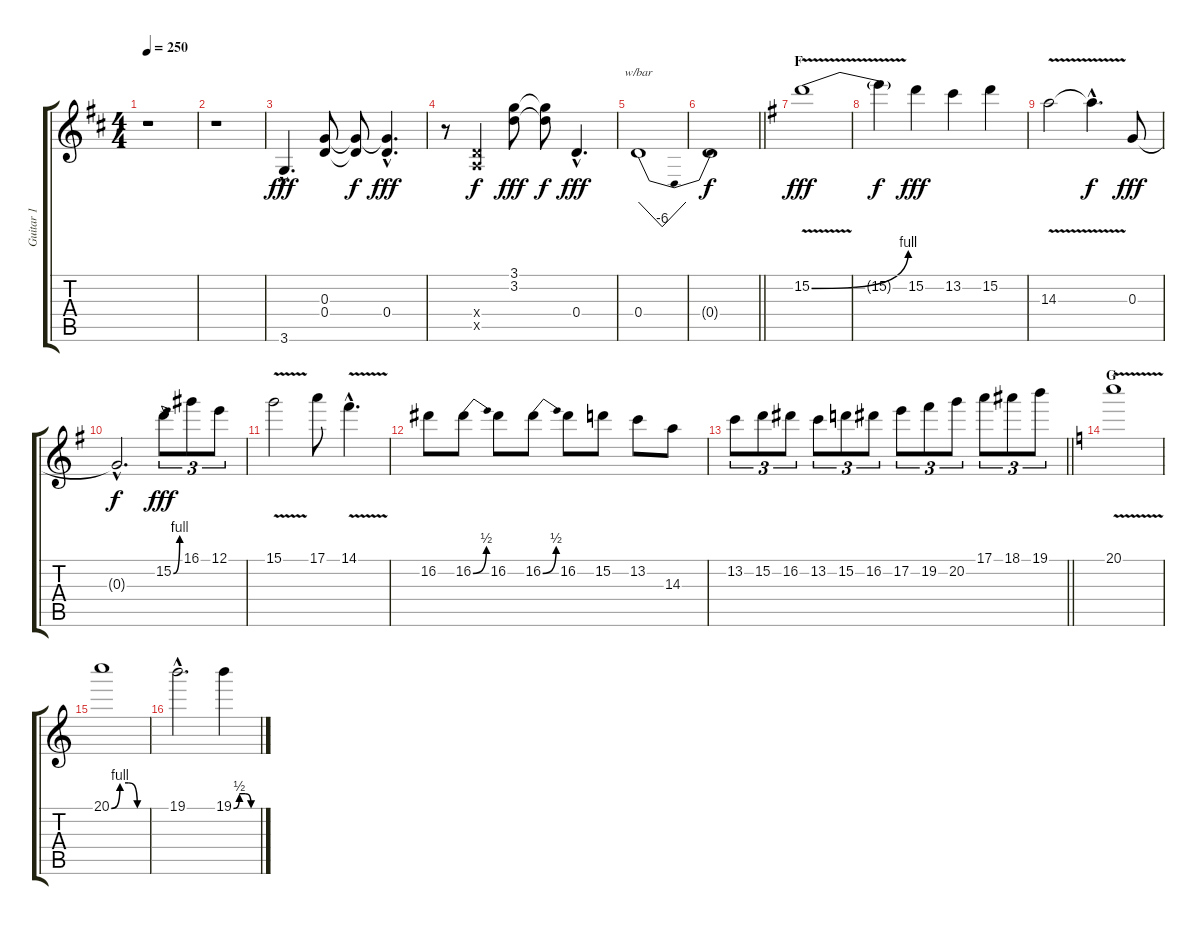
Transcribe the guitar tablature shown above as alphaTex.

\track ("Guitar 1" "Guitar 1") {instrument distortionguitar}
\staff {score tabs}
\tuning (E4 B3 G3 D3 A2 E2) {hide}
\ts (4 4)
\tempo 250
\clef g2
\ks d
r.1{dy f} |
r.1 |
3.6{hac}.4{d dy fff} (0.3 0.4).8 (0.3{t} 0.4{t}).8{dy f} (0.3{hac t} 0.4{hac}).4{d dy fff} |
r.8 (0.4{x} 0.5{x}).4{dy f} (3.1 3.2).8{dy fff} (3.1{t} 3.2{t}).8{dy f} 0.4{hac}.4{d dy fff} |
0.4.1{tbe (dip default 0 0 5 -24 60 0)} |
\barLineRight lightlight
0.4{t}.1{dy f} |
\section ("" "F")
\ks g
15.2{be (bend 0 0 60 4) v}.1{dy fff} |
15.2{t}.4{dy f} 15.2.4{dy fff} 13.2.4 15.2.4 |
14.3{v}.2 14.3{hac t}.4{d dy f} 0.3.8{dy fff} |
0.3{hac t}.2{d dy f} 15.2{be (bend 0 0 60 4)}.8{tu (3 2) dy fff} 16.1.8{tu (3 2)} 12.1.8{tu (3 2)} |
15.1{v}.2 17.1.8 14.1{v hac}.4{d} |
16.2.8 16.2{be (bend 0 0 60 2)}.8 16.2.8 16.2{be (bend 0 0 60 2)}.8 16.2.8 15.2.8 13.2.8 14.3.8 |
\barLineRight lightlight
13.2.8{tu (3 2)} 15.2.8{tu (3 2)} 16.2.8{tu (3 2)} 13.2.8{tu (3 2)} 15.2.8{tu (3 2)} 16.2.8{tu (3 2)} 17.2.8{tu (3 2)} 19.2.8{tu (3 2)} 20.2.8{tu (3 2)} 17.1.8{tu (3 2)} 18.1.8{tu (3 2)} 19.1.8{tu (3 2)} |
\section ("" "G")
\ks c
20.1{v}.1 |
20.1{be (custom 0 0 15 4 30 4 45 0 60 0)}.1 |
19.1{hac}.2{d} 19.1{be (custom 0 0 15 2 30 2 45 0 60 0)}.4
